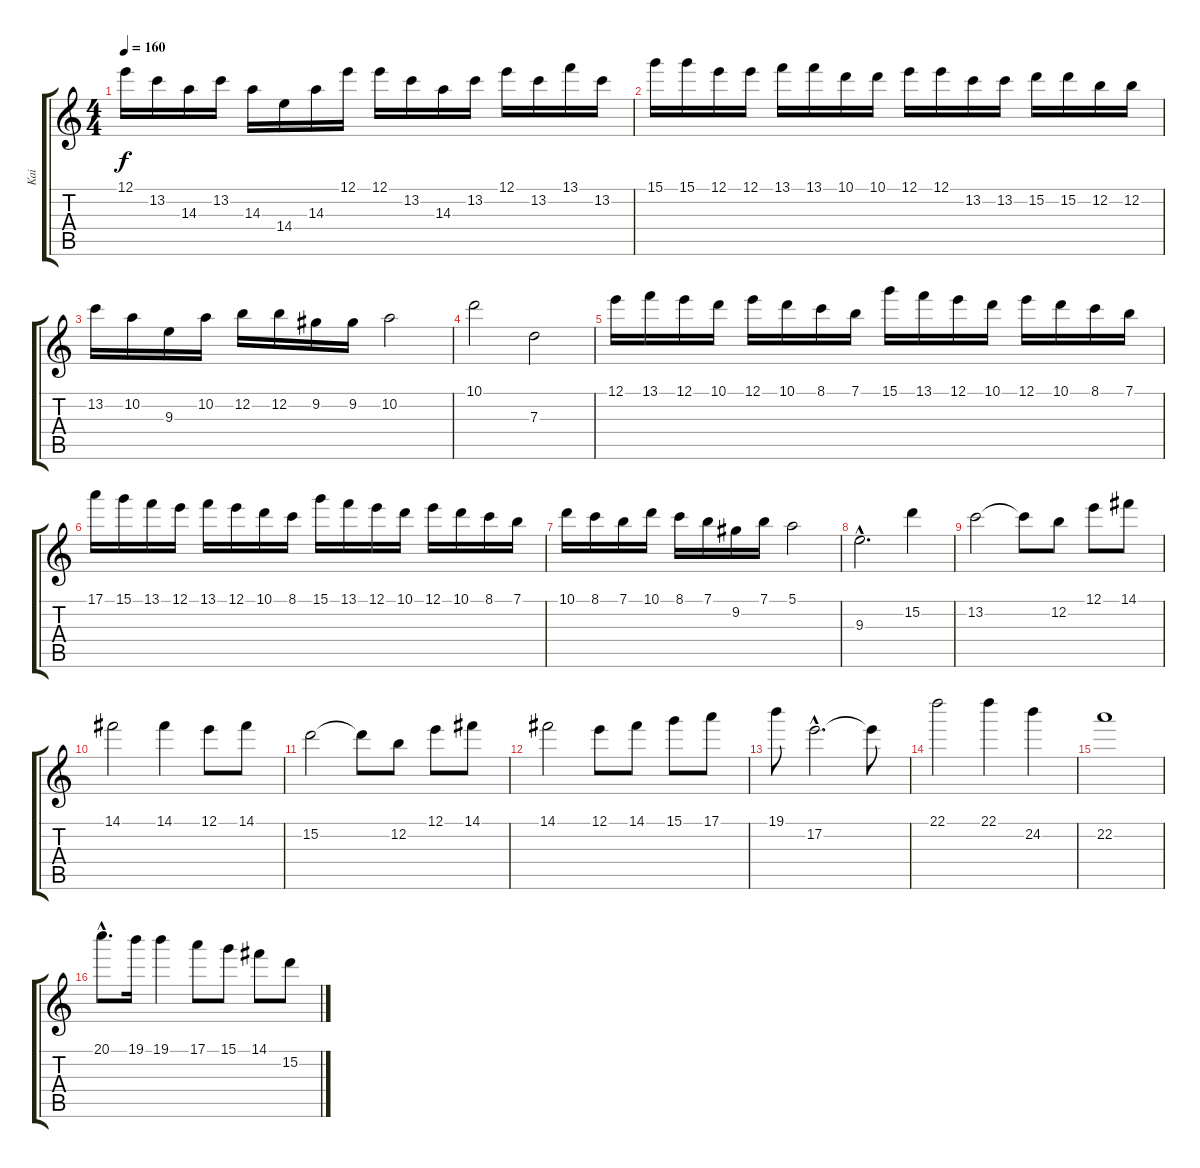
\track ("Kai" "Kai") {instrument distortionguitar}
\staff {score tabs}
\tuning (E4 B3 G3 D3 A2 E2) {hide}
\ts (4 4)
\tempo 160
\clef g2
\ks c
12.1.16{dy f} 13.2.16 14.3.16 13.2.16 14.3.16 14.4.16 14.3.16 12.1.16 12.1.16 13.2.16 14.3.16 13.2.16 12.1.16 13.2.16 13.1.16 13.2.16 |
15.1.16 15.1.16 12.1.16 12.1.16 13.1.16 13.1.16 10.1.16 10.1.16 12.1.16 12.1.16 13.2.16 13.2.16 15.2.16 15.2.16 12.2.16 12.2.16 |
13.2.16 10.2.16 9.3.16 10.2.16 12.2.16 12.2.16 9.2.16 9.2.16 10.2.2 |
10.1.2 7.3.2 |
12.1.16 13.1.16 12.1.16 10.1.16 12.1.16 10.1.16 8.1.16 7.1.16 15.1.16 13.1.16 12.1.16 10.1.16 12.1.16 10.1.16 8.1.16 7.1.16 |
17.1.16 15.1.16 13.1.16 12.1.16 13.1.16 12.1.16 10.1.16 8.1.16 15.1.16 13.1.16 12.1.16 10.1.16 12.1.16 10.1.16 8.1.16 7.1.16 |
10.1.16 8.1.16 7.1.16 10.1.16 8.1.16 7.1.16 9.2.16 7.1.16 5.1.2 |
9.3{hac}.2{d} 15.2.4 |
13.2.2 13.2{t}.8 12.2.8 12.1.8 14.1.8 |
14.1.2 14.1.4 12.1.8 14.1.8 |
15.2.2 15.2{t}.8 12.2.8 12.1.8 14.1.8 |
14.1.2 12.1.8 14.1.8 15.1.8 17.1.8 |
19.1.8 17.2{hac}.2{d} 17.2{t}.8 |
22.1.2 22.1.4 24.2.4 |
22.2.1 |
20.1{hac}.8{d} 19.1.16 19.1.4 17.1.8 15.1.8 14.1.8 15.2.8
